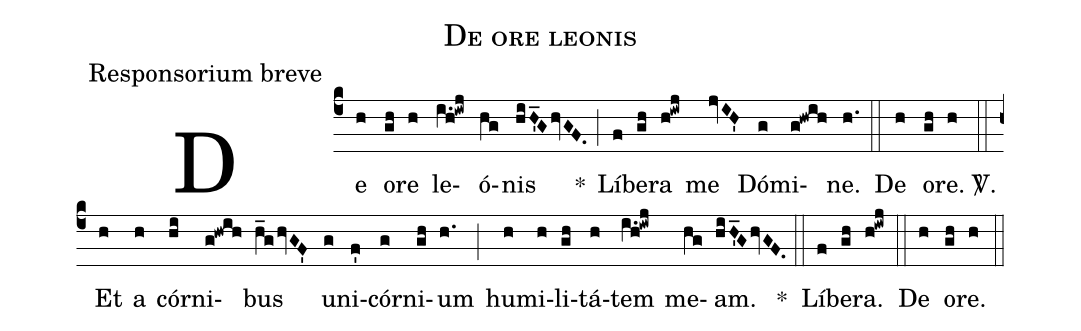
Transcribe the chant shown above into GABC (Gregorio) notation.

name:De ore leonis;
office-part:Responsorium breve;
%%
(c4)De(h) o(gh)re(h) le(i.h!iwj)ó(hg)nis(hi/H'_G/hvGF.) *(;)Lí(f)be(gh)ra(h!iwj) me(jvIH') Dó(g)mi(g!hwih)ne.(h.) (::)De(h) o(gh)re.(h) <sp>V/</sp>.(::)Et(h) a(h) cór(hi)ni(g!hwih)bus(h_ghvGF') u(g)ni(f')cór(g)ni(gh)um(h.) (;)hu(h)mi(h)li(gh)tá(h)tem(i.h!iwj) me(hg)am.(hi/H'_G/hvGF.) *(::)Lí(f)be(gh)ra.(h!iwj) (::)De(h) o(gh)re.(h) (::)
